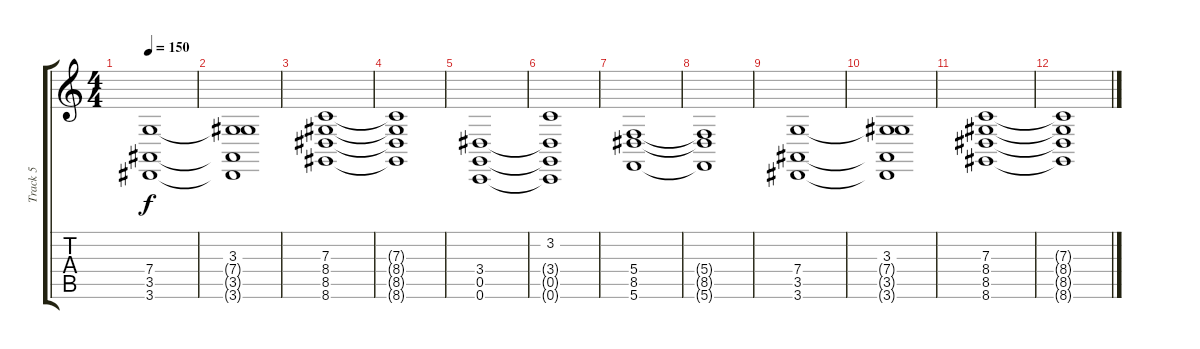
\track ("Track 5" "Track 5") {instrument lead6voice}
\staff {score tabs}
\tuning (D4 A3 F3 C3 G2 C2) {hide}
\ts (4 4)
\tempo 150
\clef g2
\ks c
(7.4 3.5 3.6).1{dy f} |
(3.3 7.4{t} 3.5{t} 3.6{t}).1 |
(7.3 8.4 8.5 8.6).1 |
(7.3{t} 8.4{t} 8.5{t} 8.6{t}).1 |
(3.4 0.5 0.6).1 |
(3.2 3.4{t} 0.5{t} 0.6{t}).1 |
(5.4 8.5 5.6).1 |
(5.4{t} 8.5{t} 5.6{t}).1 |
(7.4 3.5 3.6).1 |
(3.3 7.4{t} 3.5{t} 3.6{t}).1 |
(7.3 8.4 8.5 8.6).1 |
(7.3{t} 8.4{t} 8.5{t} 8.6{t}).1
